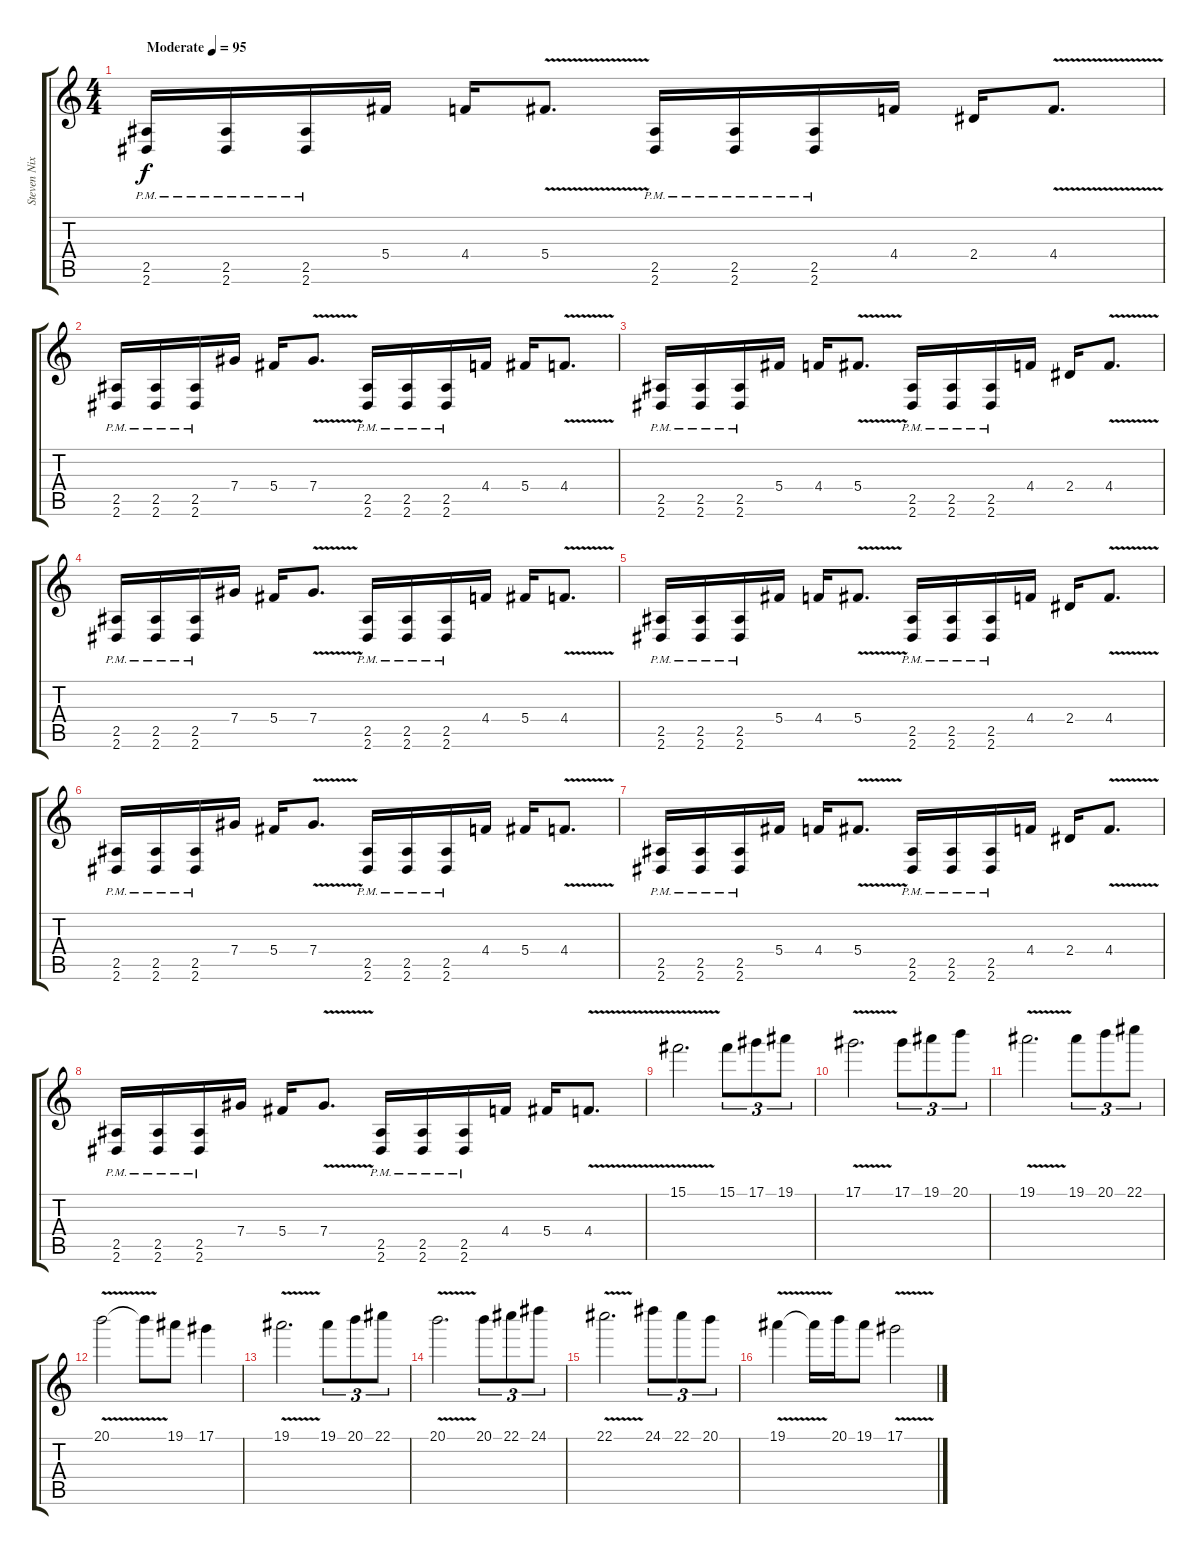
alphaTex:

\track ("Steven Nixon (Lead)" "Steven Nix") {instrument overdrivenguitar}
\staff {score tabs}
\tuning (Eb4 Bb3 Gb3 Db3 Ab2 Db2) {hide}
\ts (4 4)
\tempo (95 "Moderate")
\clef g2
\ks c
(2.5{pm} 2.6{pm}).16{dy f instrument overdrivenguitar} (2.5{pm} 2.6{pm}).16 (2.5{pm} 2.6{pm}).16 5.4.16 4.4.16 5.4{v}.8{d} (2.5{pm} 2.6{pm}).16 (2.5{pm} 2.6{pm}).16 (2.5{pm} 2.6{pm}).16 4.4.16 2.4.16 4.4{v}.8{d} |
(2.5{pm} 2.6{pm}).16 (2.5{pm} 2.6{pm}).16 (2.5{pm} 2.6{pm}).16 7.4.16 5.4.16 7.4{v}.8{d} (2.5{pm} 2.6{pm}).16 (2.5{pm} 2.6{pm}).16 (2.5{pm} 2.6{pm}).16 4.4.16 5.4.16 4.4{v}.8{d} |
(2.5{pm} 2.6{pm}).16 (2.5{pm} 2.6{pm}).16 (2.5{pm} 2.6{pm}).16 5.4.16 4.4.16 5.4{v}.8{d} (2.5{pm} 2.6{pm}).16 (2.5{pm} 2.6{pm}).16 (2.5{pm} 2.6{pm}).16 4.4.16 2.4.16 4.4{v}.8{d} |
(2.5{pm} 2.6{pm}).16 (2.5{pm} 2.6{pm}).16 (2.5{pm} 2.6{pm}).16 7.4.16 5.4.16 7.4{v}.8{d} (2.5{pm} 2.6{pm}).16 (2.5{pm} 2.6{pm}).16 (2.5{pm} 2.6{pm}).16 4.4.16 5.4.16 4.4{v}.8{d} |
(2.5{pm} 2.6{pm}).16 (2.5{pm} 2.6{pm}).16 (2.5{pm} 2.6{pm}).16 5.4.16 4.4.16 5.4{v}.8{d} (2.5{pm} 2.6{pm}).16 (2.5{pm} 2.6{pm}).16 (2.5{pm} 2.6{pm}).16 4.4.16 2.4.16 4.4{v}.8{d} |
(2.5{pm} 2.6{pm}).16 (2.5{pm} 2.6{pm}).16 (2.5{pm} 2.6{pm}).16 7.4.16 5.4.16 7.4{v}.8{d} (2.5{pm} 2.6{pm}).16 (2.5{pm} 2.6{pm}).16 (2.5{pm} 2.6{pm}).16 4.4.16 5.4.16 4.4{v}.8{d} |
(2.5{pm} 2.6{pm}).16 (2.5{pm} 2.6{pm}).16 (2.5{pm} 2.6{pm}).16 5.4.16 4.4.16 5.4{v}.8{d} (2.5{pm} 2.6{pm}).16 (2.5{pm} 2.6{pm}).16 (2.5{pm} 2.6{pm}).16 4.4.16 2.4.16 4.4{v}.8{d} |
(2.5{pm} 2.6{pm}).16 (2.5{pm} 2.6{pm}).16 (2.5{pm} 2.6{pm}).16 7.4.16 5.4.16 7.4{v}.8{d} (2.5{pm} 2.6{pm}).16 (2.5{pm} 2.6{pm}).16 (2.5{pm} 2.6{pm}).16 4.4.16 5.4.16 4.4{v}.8{d} |
15.1{v}.2{d} 15.1.8{tu (3 2)} 17.1.8{tu (3 2)} 19.1.8{tu (3 2)} |
17.1{v}.2{d} 17.1.8{tu (3 2)} 19.1.8{tu (3 2)} 20.1.8{tu (3 2)} |
19.1{v}.2{d} 19.1.8{tu (3 2)} 20.1.8{tu (3 2)} 22.1.8{tu (3 2)} |
20.1{v}.2 20.1{t}.8 19.1.8 17.1.4 |
19.1{v}.2{d} 19.1.8{tu (3 2)} 20.1.8{tu (3 2)} 22.1.8{tu (3 2)} |
20.1{v}.2{d} 20.1.8{tu (3 2)} 22.1.8{tu (3 2)} 24.1.8{tu (3 2)} |
22.1{v}.2{d} 24.1.8{tu (3 2)} 22.1.8{tu (3 2)} 20.1.8{tu (3 2)} |
19.1{v}.4 19.1{t}.16 20.1.16 19.1.8 17.1{v}.2
